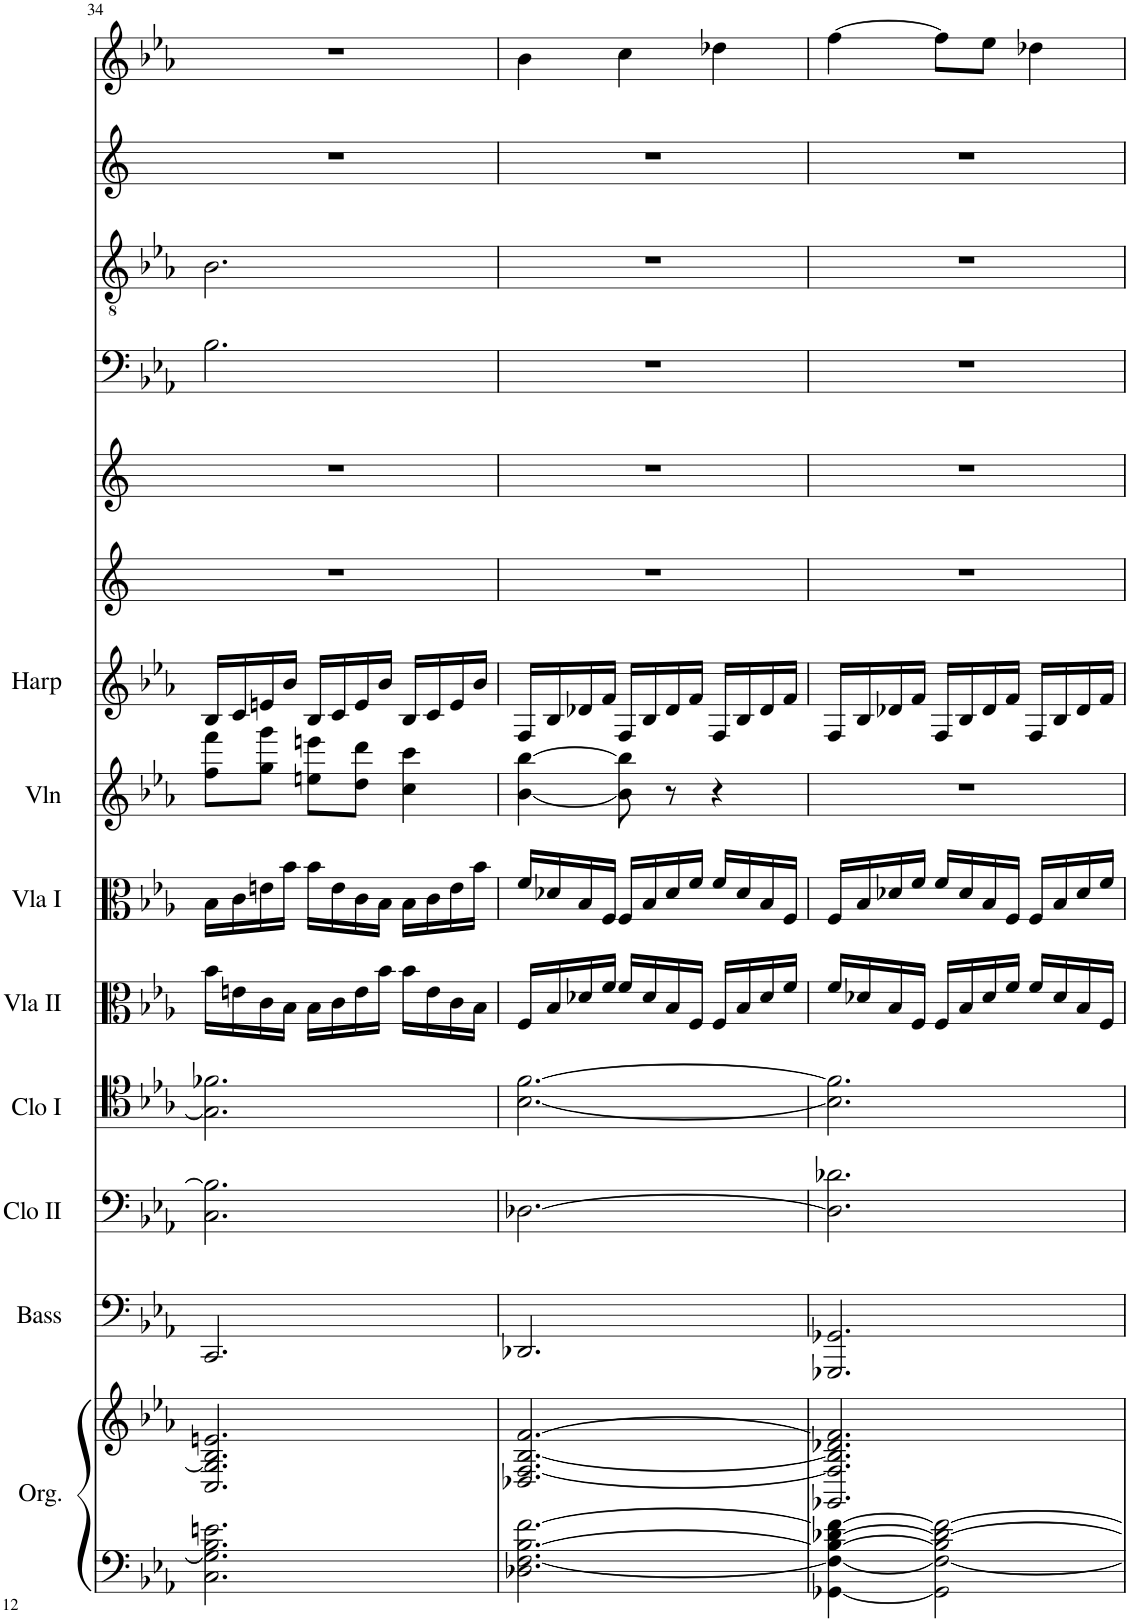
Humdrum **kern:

**kern	**kern	**kern	**kern	**kern	**kern	**kern	**kern	**kern	**kern	**kern	**kern	**kern	**kern	**kern
*part14	*part14	*part13	*part12	*part11	*part10	*part9	*part8	*part7	*part6	*part5	*part4	*part3	*part2	*part1
*staff15	*staff14	*staff13	*staff12	*staff11	*staff10	*staff9	*staff8	*staff7	*staff6	*staff5	*staff4	*staff3	*staff2	*staff1
*I"Organ	*	*I"Double Bass	*I"Cello II	*I"Cello I	*I"Viola II	*I"Viola I	*I"Violin	*I"Harp	*I"Trumpet in F	*I"Horn in F I,II	*I"Bass	*I"Tenor	*I"Alto	*I"Soprano
*I'Org.	*	*I'Bass	*I'Clo II	*I'Clo I	*I'Vla II	*I'Vla I	*I'Vln	*I'Harp	*I'Tpt	*I'Hn	*	*	*	*
!!LO:PB:g=z
*clefF4	*clefG2	*clefF4	*clefF4	*clefC4	*clefC3	*clefC3	*clefG2	*clefG2	*clefG2	*clefG2	*clefF4	*clefGv2	*clefG2	*clefG2
*	*	*	*	*	*	*	*	*	*Trd-3c-5	*Trd4c7	*	*	*	*
*k[b-e-a-]	*k[b-e-a-]	*k[b-e-a-]	*k[b-e-a-]	*k[b-e-a-]	*k[b-e-a-]	*k[b-e-a-]	*k[b-e-a-]	*k[b-e-a-]	*k[]	*k[]	*k[b-e-a-]	*k[b-e-a-]	*k[]	*k[b-e-a-]
*M3/4	*M3/4	*M3/4	*M3/4	*M3/4	*M3/4	*M3/4	*M3/4	*M3/4	*M3/4	*M3/4	*M3/4	*M3/4	*M3/4	*M3/4
=34	=34	=34	=34	=34	=34	=34	=34	=34	=34	=34	=34	=34	=34	=34
2.C\ 2.G\] 2.B-\ 2.en\	2.C/ 2.G/] 2.B-/ 2.en/	2.CC/	2.C\ 2.B-\]	2.G\] 2.f-X\	16b-\LL	16B-\LL	8ff\ 8fff\L	16B-/LL	2.r	2.r	2.B-\	2.B-\	2.r	2.r
.	.	.	.	.	16en\	16c\	.	16c/	.	.	.	.	.	.
.	.	.	.	.	16c\	16en\	8gg\ 8ggg\J	16en/	.	.	.	.	.	.
.	.	.	.	.	16B-\JJ	16b-\JJ	.	16b-/JJ	.	.	.	.	.	.
.	.	.	.	.	16B-\LL	16b-\LL	8een\ 8eeen\L	16B-/LL	.	.	.	.	.	.
.	.	.	.	.	16c\	16e\	.	16c/	.	.	.	.	.	.
.	.	.	.	.	16e\	16c\	8dd\ 8ddd\J	16e/	.	.	.	.	.	.
.	.	.	.	.	16b-\JJ	16B-\JJ	.	16b-/JJ	.	.	.	.	.	.
.	.	.	.	.	16b-\LL	16B-\LL	4cc\ 4ccc\	16B-/LL	.	.	.	.	.	.
.	.	.	.	.	16e\	16c\	.	16c/	.	.	.	.	.	.
.	.	.	.	.	16c\	16e\	.	16e/	.	.	.	.	.	.
.	.	.	.	.	16B-\JJ	16b-\JJ	.	16b-/JJ	.	.	.	.	.	.
=35	=35	=35	=35	=35	=35	=35	=35	=35	=35	=35	=35	=35	=35	=35
2.D-X\ [2.F\ [2.B-\ [2.f\	2.D-X/ [2.F/ [2.B-/ [2.f/	2.DD-X/	[2.D-X\	[2.B-\ [2.f\	16F/LL	16f/LL	[4b-\ [4bb-\	16F/LL	2.r	2.r	2.r	2.r	2.r	4b-\
.	.	.	.	.	16B-/	16d-X/	.	16B-/	.	.	.	.	.	.
.	.	.	.	.	16d-X/	16B-/	.	16d-X/	.	.	.	.	.	.
.	.	.	.	.	16f/JJ	16F/JJ	.	16f/JJ	.	.	.	.	.	.
.	.	.	.	.	16f/LL	16F/LL	8b-\] 8bb-\]	16F/LL	.	.	.	.	.	4cc\
.	.	.	.	.	16d-/	16B-/	.	16B-/	.	.	.	.	.	.
.	.	.	.	.	16B-/	16d-/	8r	16d-/	.	.	.	.	.	.
.	.	.	.	.	16F/JJ	16f/JJ	.	16f/JJ	.	.	.	.	.	.
.	.	.	.	.	16F/LL	16f/LL	4r	16F/LL	.	.	.	.	.	4dd-X\
.	.	.	.	.	16B-/	16d-/	.	16B-/	.	.	.	.	.	.
.	.	.	.	.	16d-/	16B-/	.	16d-/	.	.	.	.	.	.
.	.	.	.	.	16f/JJ	16F/JJ	.	16f/JJ	.	.	.	.	.	.
=36	=36	=36	=36	=36	=36	=36	=36	=36	=36	=36	=36	=36	=36	=36
[4GG-X\ 4F\_ 4B-\_ [4d-X\ 4f\_	2.GG-X/ 2.F/] 2.B-/] 2.d-X/ 2.f/]	2.GGG-X/ 2.GG-X/	2.D-\] 2.d-X\	2.B-\] 2.f\]	16f/LL	16F/LL	2.r	16F/LL	2.r	2.r	2.r	2.r	2.r	[4ff\
.	.	.	.	.	16d-X/	16B-/	.	16B-/	.	.	.	.	.	.
.	.	.	.	.	16B-/	16d-X/	.	16d-X/	.	.	.	.	.	.
.	.	.	.	.	16F/JJ	16f/JJ	.	16f/JJ	.	.	.	.	.	.
2GG-\] 2F\_ 2B-\] 2d-\_ 2f\_	.	.	.	.	16F/LL	16f/LL	.	16F/LL	.	.	.	.	.	8ff\L]
.	.	.	.	.	16B-/	16d-/	.	16B-/	.	.	.	.	.	.
.	.	.	.	.	16d-/	16B-/	.	16d-/	.	.	.	.	.	8ee-\J
.	.	.	.	.	16f/JJ	16F/JJ	.	16f/JJ	.	.	.	.	.	.
.	.	.	.	.	16f/LL	16F/LL	.	16F/LL	.	.	.	.	.	4dd-X\
.	.	.	.	.	16d-/	16B-/	.	16B-/	.	.	.	.	.	.
.	.	.	.	.	16B-/	16d-/	.	16d-/	.	.	.	.	.	.
.	.	.	.	.	16F/JJ	16f/JJ	.	16f/JJ	.	.	.	.	.	.
=	=	=	=	=	=	=	=	=	=	=	=	=	=	=
*-	*-	*-	*-	*-	*-	*-	*-	*-	*-	*-	*-	*-	*-	*-
